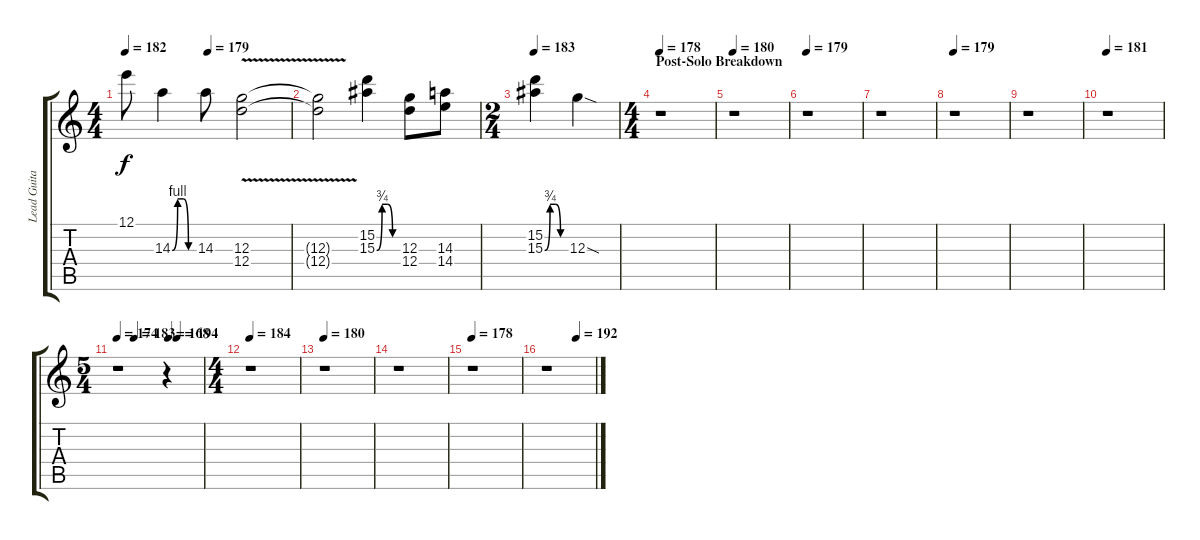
\track ("Lead Guitar" "Lead Guita") {instrument distortionguitar}
\staff {score tabs}
\tuning (E4 B3 G3 D3 A2 E2) {hide}
\ts (4 4)
\tempo 182
\tempo (179 0.5)
\clef g2
\ks c
12.1.8{dy f} 14.3{be (custom 0 0 15 4 30 4 45 0 60 0)}.4 14.3.8 (12.3 12.4{v}).2 |
(12.3{t} 12.4{t}).2 (15.2 15.3{be (custom 0 0 15 3 30 3 45 0 60 0)}).4 (12.3 12.4).8 (14.3 14.4).8 |
\ts (2 4)
\tempo 183
(15.2 15.3{be (custom 0 0 15 3 30 3 45 0 60 0)}).4 12.3{sod}.4 |
\ts (4 4)
\section ("" "Post-Solo Breakdown")
\tempo 178
r.1 |
\tempo 180
r.1 |
\tempo 179
r.1 |
r.1 |
\tempo 179
r.1 |
r.1 |
\tempo 181
r.1 |
\ts (5 4)
\tempo 174
\tempo (183 0.2)
\tempo (168 0.6)
\tempo (194 0.7)
r.1 r.4 |
\ts (4 4)
\tempo 184
r.1 |
\tempo 180
r.1 |
r.1 |
\tempo 178
r.1 |
\tempo (192 0.625)
r.1
